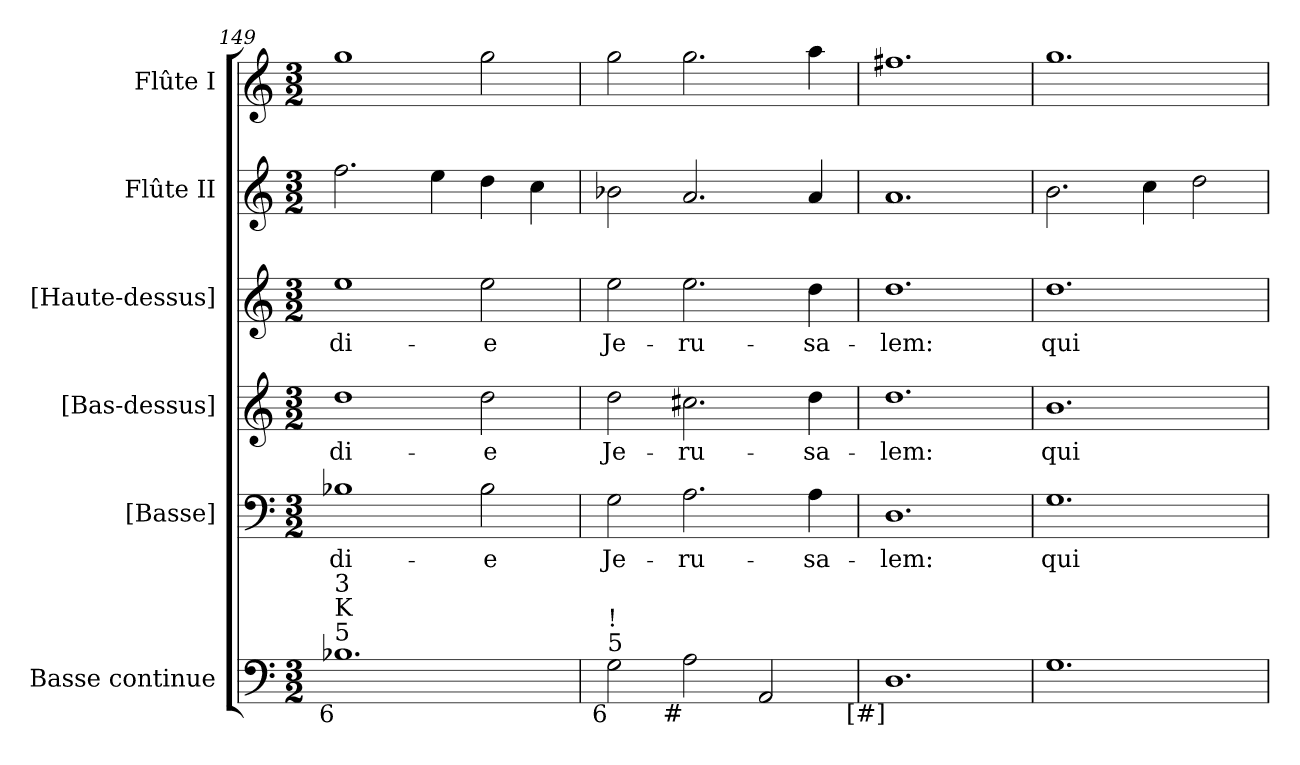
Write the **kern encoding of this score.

**kern	**kern	**text	**kern	**text	**kern	**text	**kern	**kern
*part6	*part5	*part5	*part4	*part4	*part3	*part3	*part2	*part1
*staff6	*staff5	*staff5	*staff4	*staff4	*staff3	*staff3	*staff2	*staff1
*I"Basse continue	*I"[Basse]	*	*I"[Bas-dessus]	*	*I"[Haute-dessus]	*	*I"Flûte II	*I"Flûte I
*I'B.c.	*I'B.	*	*	*	*	*	*I'Fl. II	*I'Fl. I
*clefF4	*clefF4	*	*clefG2	*	*clefG2	*	*clefG2	*clefG2
*k[]	*k[]	*	*k[]	*	*k[]	*	*k[]	*k[]
*a:	*a:	*	*a:	*	*a:	*	*a:	*a:
*M3/2	*M3/2	*	*M3/2	*	*M3/2	*	*M3/2	*M3/2
=149	=149	=149	=149	=149	=149	=149	=149	=149
!	!	!LO:LY:b:color=#000000	!	!	!	!	!	!
!	!	!	!	!LO:LY:b:color=#000000	!	!	!	!
!LO:TX:b:rj:t=6	!	!	!	!	!	!	!	!
!LO:TX:t=5	!	!	!	!	!	!	!	!
!LO:TX:t=K	!	!	!	!	!	!	!	!
!LO:TX:t=3	!	!	!	!	!	!	!	!
!	!	!	!	!	!	!LO:LY:b:color=#000000	!	!
1.B-Xi	1B-Xi	di-	1ddi	di-	1eei	di-	2.ffi\	1ggi
.	.	.	.	.	.	.	4eei\	.
!	!	!LO:LY:b:color=#000000	!	!	!	!	!	!
!	!	!	!	!LO:LY:b:color=#000000	!	!	!	!
!	!	!	!	!	!	!LO:LY:b:color=#000000	!	!
.	2B-i\	-e	2ddi\	-e	2eei\	-e	4ddi\	2ggi\
.	.	.	.	.	.	.	4cci\	.
=150	=150	=150	=150	=150	=150	=150	=150	=150
!	!	!LO:LY:b:color=#000000	!	!	!	!	!	!
!	!	!	!	!LO:LY:b:color=#000000	!	!	!	!
!LO:TX:b:rj:t=6	!	!	!	!	!	!	!	!
!LO:TX:t=5	!	!	!	!	!	!	!	!
!LO:TX:t=!	!	!	!	!	!	!	!	!
!	!	!	!	!	!	!LO:LY:b:color=#000000	!	!
2Gi\	2Gi\	Je-	2ddi\	Je-	2eei\	Je-	2b-Xi\	2ggi\
!	!	!LO:LY:b:color=#000000	!	!	!	!	!	!
!	!	!	!	!LO:LY:b:color=#000000	!	!	!	!
!LO:TX:b:rj:t=#	!	!	!	!	!	!	!	!
!	!	!	!	!	!	!LO:LY:b:color=#000000	!	!
2Ai\	2.Ai\	-ru-	2.cc#Xi\	-ru-	2.eei\	-ru-	2.ai/	2.ggi\
2AAi/	.	.	.	.	.	.	.	.
!	!	!LO:LY:b:color=#000000	!	!	!	!	!	!
!	!	!	!	!LO:LY:b:color=#000000	!	!	!	!
!	!	!	!	!	!	!LO:LY:b:color=#000000	!	!
.	4Ai\	-sa-	4ddi\	-sa-	4ddi\	-sa-	4ai/	4aai\
=151	=151	=151	=151	=151	=151	=151	=151	=151
!	!	!LO:LY:b:color=#000000	!	!	!	!	!	!
!	!	!	!	!LO:LY:b:color=#000000	!	!	!	!
!LO:TX:b:rj:t=[#]	!	!	!	!	!	!	!	!
!	!	!	!	!	!	!LO:LY:b:color=#000000	!	!
1.Di	1.Di	-lem:	1.ddi	-lem:	1.ddi	-lem:	1.ai	1.ff#Xi
=152	=152	=152	=152	=152	=152	=152	=152	=152
!	!	!LO:LY:b:color=#000000	!	!	!	!	!	!
!	!	!	!	!LO:LY:b:color=#000000	!	!	!	!
!	!	!	!	!	!	!LO:LY:b:color=#000000	!	!
1.Gi	1.Gi	qui	1.bi	qui	1.ddi	qui	2.bi\	1.ggi
.	.	.	.	.	.	.	4cci\	.
.	.	.	.	.	.	.	2ddi\	.
=	=	=	=	=	=	=	=	=
*-	*-	*-	*-	*-	*-	*-	*-	*-
